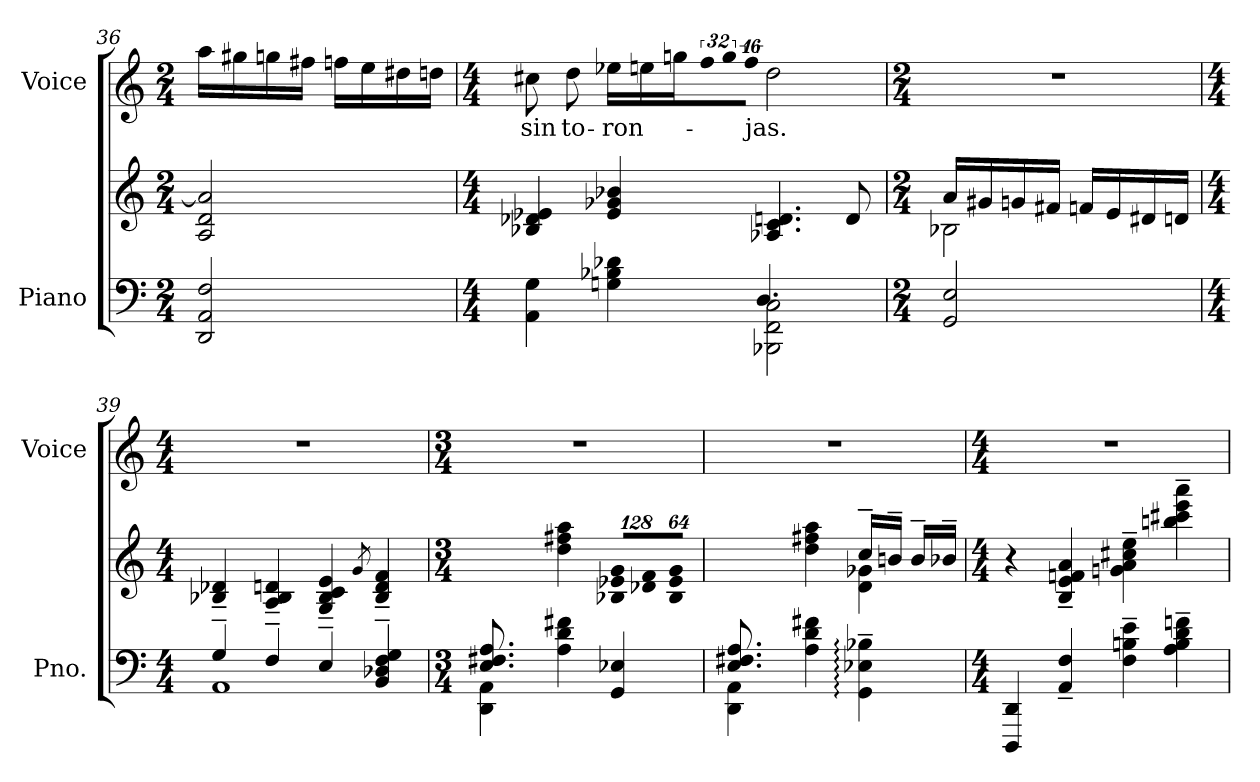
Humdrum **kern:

**kern	**kern	**kern	**text
*part2	*part2	*part1	*part1
*staff3	*staff2	*staff1	*staff1
*I"Piano	*	*I"Voice	*
*I'Pno.	*	*I'Voice	*
!!LO:LB:g=z
*clefF4	*clefG2	*clefG2	*
*k[]	*k[]	*k[]	*
*C:	*C:	*C:	*
*M2/4	*M2/4	*M2/4	*
=36	=36	=36	=36
2DDi/ 2AAi 2Fi	2Ai/ 2di 2ai]	16aai\LL	.
.	.	16gg#Xi\	.
.	.	16ggni\	.
.	.	16ff#Xi\JJ	.
.	.	16ffni\LL	.
.	.	16eei\	.
.	.	16dd#Xi\	.
.	.	16ddni\JJ	.
=37	=37	=37	=37
*M4/4	*M4/4	*M4/4	*
*^	*	*	*
!	!	!	!	!LO:LY:b:color=#000000
4AAi\ 4Gi	2ryy	4B-Xi/ 4d-Xi 4e-Xi	8cc#Xi\	sin
!	!	!	!	!LO:LY:b:color=#000000
.	.	.	8ddi\	to-
!	!	!	!	!LO:LY:b:color=#000000
4Gni\ 4B-Xi 4d-Xi	.	4e-i/ 4g-Xi 4b-Xi	16ee-Xi\LL	-ron-
.	.	.	16eeni\	.
.	.	.	16ggni\J	.
!	!	!	!LO:N:vis=32	!
.	.	.	1024%21ffi\LL	.
!	!	!	!LO:N:vis=32	!
.	.	.	1024%21ggi\	.
!	!	!	!LO:N:vis=32	!
.	.	.	512%11ffi\JJJ	.
!	!	!	!	!LO:LY:b:color=#000000
2BBB-Xi\ 2FFi 2Ci	4.Di/	4.A-Xi/ 4.ci 4.dni	2ddi\	-jas.
.	8ryy	8di/	.	.
*v	*v	*	*	*
!!LO:PB:g=z
=38	=38	=38	=38
*M2/4	*M2/4	*M2/4	*
*^	*^	*	*
!	!	!	!	!LO:N:vis=1	!
*v	*v	*	*	*	*
2GGi/ 2Ei	16ai/LL	2B-Xi\	2r	.
.	16g#Xi/	.	.	.
.	16gni/	.	.	.
.	16f#Xi/JJ	.	.	.
.	16fni/LL	.	.	.
.	16ei/	.	.	.
.	16d#Xi/	.	.	.
.	16dni/JJ	.	.	.
*	*v	*v	*	*
=39	=39	=39	=39
*M4/4	*M4/4	*M4/4	*
*^	*	*	*
4G~i/	1AAi	4B-Xi/~ 4d-Xi~	1r	.
4F~i/	.	4Ai/~ 4B-i~ 4dni~	.	.
4E~i/	.	4Gi/~ 4B-i~ 4ci~ 4ei~	.	.
.	.	8qgi/	.	.
4BBi/~ 4D-Xi~ 4Fi~ 4Gi~	.	4B-i/~ 4di~ 4fi~	.	.
=40	=40	=40	=40	=40
*M3/4	*	*M3/4	*M3/4	*
!	!	!	!LO:N:vis=1	!
8.Ei/ 8.F#Xi 8.AiL	4DDi\ 4AAi	8.ryy	2.r	.
2ryy	.	16ee-Xi\ 16ggiJk	.	.
.	4Ai\ 4di 4f#Xi	4ddi\ 4ff#Xi 4aai	.	.
*	*	*Xbrackettup	*	*
!	!	!LO:N:vis=8	!	!
.	4GGi/ 4E-Xi	1024%85B-Xi/ 1024%85e-Xi 1024%85giL	.	.
!	!	!LO:N:vis=8	!	!
.	.	1024%85d-Xi/ 1024%85fi	.	.
!	!	!LO:N:vis=8	!	!
.	.	512%43B-i/ 512%43e-i 512%43giJ	.	.
16ryy	.	.	.	.
!!LO:LB:g=z
=41	=41	=41	=41	=41
*	*	*^	*	*
!	!	!	!	!LO:N:vis=1	!
8.Ei/ 8.F#Xi 8.AiL	4DDi\ 4AAi	8.ryy	2ryy	2.r	.
2ryy	.	16ee-Xi\ 16ggiJk	.	.	.
.	4Ai\ 4di 4f#Xi	4ddi\ 4ff#Xi 4aai	.	.	.
.	4GGi\:~ 4E-Xi:~ 4B-Xi:~	16cc~i/LL	4di\ 4g-Xi	.	.
.	.	16bn~i/JJ	.	.	.
.	.	16b~i/LL	.	.	.
16ryy	.	16b-X~i/JJ	.	.	.
*v	*v	*	*	*	*
*	*v	*v	*	*
=42	=42	=42	=42
*M4/4	*M4/4	*M4/4	*
4DDDi/ 4DDi	4r	1r	.
*X8ba	*	*	*
4AAi/~ 4Fi~	4Bi/~ 4ei~ 4fni~ 4ai~	.	.
4Fi\~ 4Bni~ 4ei~	4gni\~ 4ai~ 4cc#Xi~ 4eei~	.	.
*	*8ba	*	*
4Ai\~ 4Bi~ 4di~ 4fni~	4bni\~ 4cc#i~ 4eei~ 4aai~	.	.
=	=	=	=
*-	*-	*-	*-
